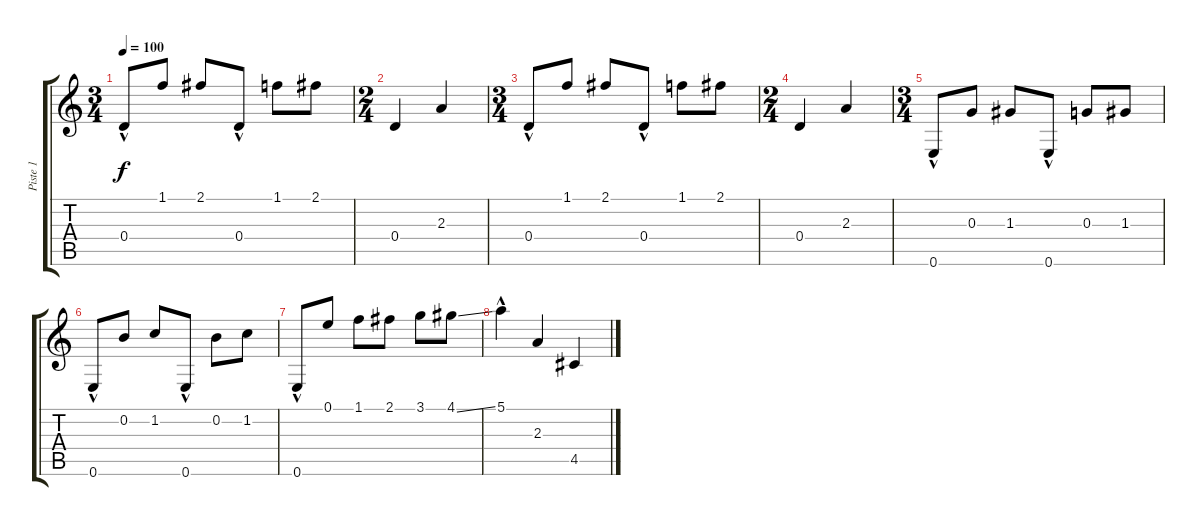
\track ("Piste 1" "Piste 1") {instrument acousticguitarnylon}
\staff {score tabs}
\tuning (E4 B3 G3 D3 A2 E2) {hide}
\ts (3 4)
\tempo 100
\clef g2
\ks c
0.4{hac}.8{dy f} 1.1.8 2.1.8 0.4{hac}.8 1.1.8 2.1.8 |
\ts (2 4)
0.4.4 2.3.4 |
\ts (3 4)
0.4{hac}.8 1.1.8 2.1.8 0.4{hac}.8 1.1.8 2.1.8 |
\ts (2 4)
0.4.4 2.3.4 |
\ts (3 4)
0.6{hac}.8 0.3.8 1.3.8 0.6{hac}.8 0.3.8 1.3.8 |
0.6{hac}.8 0.2.8 1.2.8 0.6{hac}.8 0.2.8 1.2.8 |
0.6{hac}.8 0.1.8 1.1.8 2.1.8 3.1.8 4.1{ss}.8 |
5.1{hac}.4 2.3.4 4.5.4
